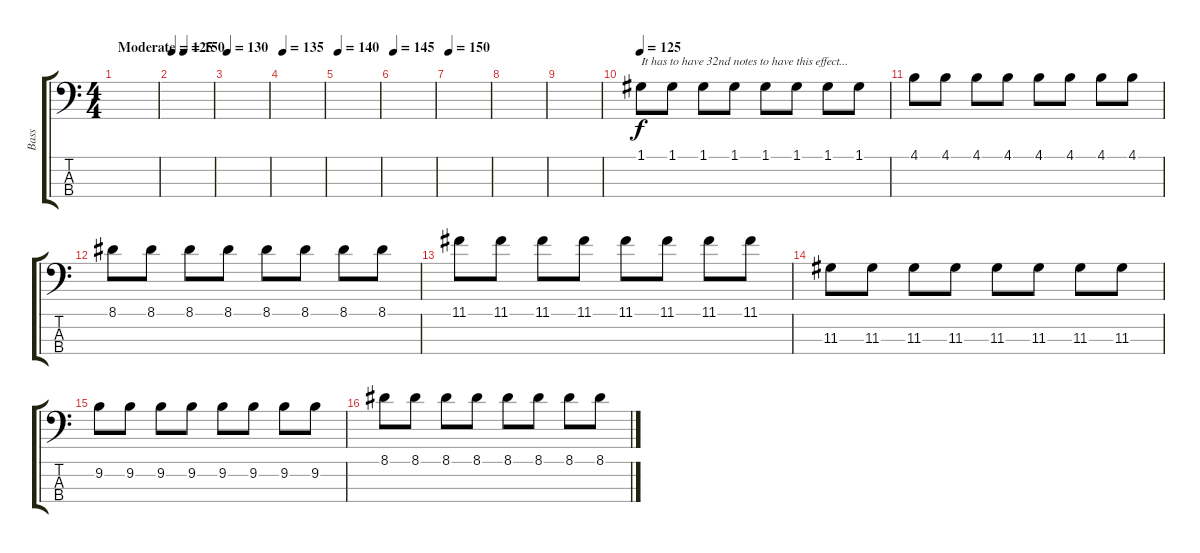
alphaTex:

\track ("Bass" "Bass") {instrument electricbassfinger}
\staff {score tabs}
\tuning (G2 D2 A1 E1) {hide}
\ts (4 4)
\tempo (150 "Moderate")
\tempo 120
\tempo (150 "Moderate")
\clef f4
\ks c
|
\tempo 125
|
\tempo 130
|
\tempo 135
|
\tempo 140
|
\tempo 145
|
\tempo 150
|
|
|
\tempo 125
1.1.8{txt "It has to have 32nd notes to have this effect... "} 1.1.8 1.1.8 1.1.8 1.1.8 1.1.8 1.1.8 1.1.8 |
4.1.8 4.1.8 4.1.8 4.1.8 4.1.8 4.1.8 4.1.8 4.1.8 |
8.1.8 8.1.8 8.1.8 8.1.8 8.1.8 8.1.8 8.1.8 8.1.8 |
11.1.8 11.1.8 11.1.8 11.1.8 11.1.8 11.1.8 11.1.8 11.1.8 |
11.3.8 11.3.8 11.3.8 11.3.8 11.3.8 11.3.8 11.3.8 11.3.8 |
9.2.8 9.2.8 9.2.8 9.2.8 9.2.8 9.2.8 9.2.8 9.2.8 |
8.1.8 8.1.8 8.1.8 8.1.8 8.1.8 8.1.8 8.1.8 8.1.8
